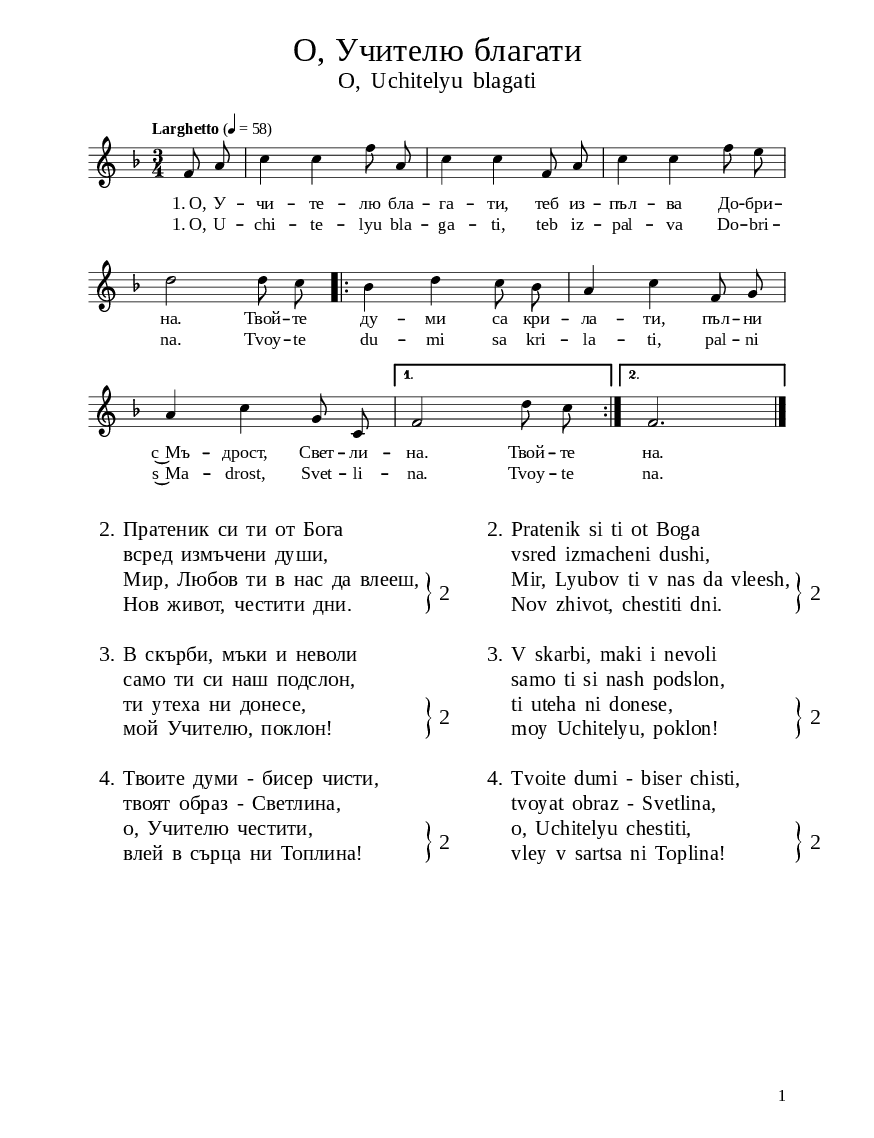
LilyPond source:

\version "2.20.0"

\paper {
  #(set-paper-size "a5")
}

"rightBraces051" = \markup {
  \column {
    % repeat braces
    \translate #'(0 . -5.5 )
    \right-brace #20

    \translate #'(0 . -10.0 )
    \right-brace #20

    \translate #'(0 . -10.0 )
    \right-brace #20
  }
  \column {
    % repeat numbers
    \translate #'(0 . -6.1 )
    2

    \translate #'(0 . -12.0 )
    2

    \translate #'(0 . -12.0 )
    2
  }
}

\bookpart {
  \paper {
    print-all-headers = ##t
    print-page-number = ##t
    print-first-page-number = ##t

    % put page numbers on the bottom
    oddHeaderMarkup = \markup ""
    evenHeaderMarkup = \markup ""
    oddFooterMarkup = \markup
    \fill-line {
      ""
      \on-the-fly #print-page-number-check-first \fromproperty #'page:page-number-string
    }
    evenFooterMarkup = \markup
    \fill-line {
      \on-the-fly #print-page-number-check-first \fromproperty #'page:page-number-string
      ""
    }

    left-margin = 1.5\cm
    right-margin = 1.5\cm
    top-margin = 1.6\cm
    bottom-margin = 1.2\cm
    ragged-bottom = ##t % do not spread the staves to fill the whole vertical space

    % change lyrics and titles font (affects notes also)
    fonts =
    #(make-pango-font-tree
      "Times New Roman"
      "DejaVu Sans"
      "DejaVu Sans Mono"
      (/ (* staff-height pt) 3.6))

    % change distance between staves
    system-system-spacing =
    #'((basic-distance . 12)
       (minimum-distance . 6)
       (padding . 1)
       (stretchability . 12))
  }

  \header {
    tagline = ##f
  }

  \score{
    \layout {
      indent = 0.0\cm % remove first line indentation
      %ragged-last = ##t % do not spread last line to fill the whole space
      \context {
        \Score
        \omit BarNumber %remove bar numbers
      } % context

      \context {
        % change staff size
        \Staff
        fontSize = #+0 % affects notes size only
        \override StaffSymbol #'staff-space = #(magstep -3)
        \override StaffSymbol #'thickness = #0.5
        \override BarLine #'hair-thickness = #1
        %\override StaffSymbol #'ledger-line-thickness = #'(0 . 0)
      }

      \context {
        % adjust space between staff and lyrics and between the two lyric lines
        \Lyrics
        \override VerticalAxisGroup.nonstaff-relatedstaff-spacing = #'((basic-distance . 4.5))
        \override VerticalAxisGroup.nonstaff-nonstaff-spacing = #'((minimum-distance . 2))
      }
    } % layout

    \new Voice \absolute  {
      \clef treble
      \key f \major
      \time 3/4
      \tempo \markup {
        % make tempo note smaller
        \concat {
          "Larghetto " \normal-text { "(" }
          \teeny \general-align #Y #DOWN \note #"4" #0.8
          \normal-text { " = 58)" }
        }
      }
      \partial 4
      \autoBeamOff
      f'8 a' c''4 c'' f''8 a' | c''4 c'' f'8 a' | c''4 c'' f''8 e'' \break
      d''2 d''8 c'' \repeat volta 2 {
        | bes'4 d'' c''8 bes' | a'4 c'' f'8 g' \break |
        a'4 c'' g'8 c'8 |
      } \alternative { { f'2 d''8 c''  | } { f'2. | \break } } \bar "|."
    }

    \addlyrics {
      "1. О," У -- чи -- те -- лю бла -- га -- ти, теб из -- пъл -- ва До -- бри --
      на. Твой -- те ду -- ми са кри -- ла -- ти, пъл -- ни
      с~Мъ -- дрост, Свет -- ли -- на. Твой -- те на.
    }

    \addlyrics {
      "1. O," U -- chi -- te -- lyu bla -- ga -- ti, teb iz -- pal -- va Do -- bri --
      na. Tvoy -- te du -- mi sa kri -- la -- ti, pal -- ni
      s~Ma -- drost, Svet -- li -- na. Tvoy -- te na.
    }

    \header {
      title = \markup \column \normal-text \fontsize #2.5 {
        \center-align
        \line { О, Учителю благати }
        \vspace #-0.6
        \center-align
        \line \fontsize #-3 { O, Uchitelyu blagati }
        \vspace #-0.8
        \center-align
        \line \fontsize #-3 { " " }
      }
    }

    \midi{}

  } % score

  \markup \fontsize #+2.5 {
    \hspace #1
    \override #'(baseline-skip . 2.4) % affects space between column lines
    \column {


      \line {   2. Пратеник си ти от Бога}

      \line {   "   "всред измъчени души,}

      \line {   "   "Мир, Любов ти в нас да влееш,}

      \line {   "   "Нов живот, честити дни.}

      \line {   "   "}

      \line {   3. В скърби, мъки и неволи }

      \line {   "   "само ти си наш подслон,}

      \line {   "   "ти утеха ни донесе,}

      \line {   "   "мой Учителю, поклон!}

      \line {   "   "}

      \line {   4. Твоите думи - бисер чисти,}

      \line {   "   "твоят образ - Светлина,}

      \line {   "   "о, Учителю честити,}

      \line {   "   "влей в сърца ни Топлина!}

    }
    \"rightBraces051"

    \hspace #3
    \override #'(baseline-skip . 2.4)
    \column {

      \line {   2. Pratenik si ti ot Boga}

      \line {   "   "vsred izmacheni dushi,}

      \line {   "   "Mir, Lyubov ti v nas da vleesh,}

      \line {   "   "Nov zhivot, chestiti dni.}

      \line {   "   "}

      \line {   3. V skarbi, maki i nevoli }

      \line {   "   "samo ti si nash podslon,}

      \line {   "   "ti uteha ni donese,}

      \line {   "   "moy Uchitelyu, poklon!}

      \line {   "   "}

      \line {   4. Tvoite dumi - biser chisti,}

      \line {   "   "tvoyat obraz - Svetlina,}

      \line {   "   "o, Uchitelyu chestiti,}

      \line {   "   "vley v sartsa ni Toplina!}
    } %column
    \"rightBraces051"
  } % markup

  \pageBreak

  % include foreign translation(s) of the song
  \version "2.20.0"

\markup \fill-line { \fontsize #6 "Oh, gütiger Meister" }
\markup \null
\markup \null
\markup \fontsize #+2.5 {
  \hspace #16
  \override #'(baseline-skip . 2)
  \column {
    \line { "   " }
    \line {1. Oh, gütiger Meister,}
    \line {   "   "du bist von Güte erfüllt,}
    \line {   "   "deine Worte sind beflügelt,}
    \line {   "   "voller Weisheit und Licht.}
    \line { " " }
    \line {   2. Du bist der Bote Gottes}
    \line {   "   "unter gequälten Seelen.}
    \line {   "   "Gieße in uns Frieden und Liebe,}
    \line {   "   "ein neues Leben und glückliche Tage.}
    \line { " " }
    \line {   3. In Zeiten von Kummer, Unglück und Elend}
    \line {   "   "nur du bist unsere Zuflucht,}
    \line {   "   "du hast uns Trost gebracht.}
    \line {   "   "Dir, mein Meister, gilt Verneigung!}
    \line { " " }
    \line {  4. Deine Worte – reine Perlen,}
    \line {   "   "dein Bild – Licht.}
    \line {   "   "Oh, verehrter Meister,}
    \line {   "   "fülle unsere Herzen mit Wärme!}


  }

}


} % bookpart
